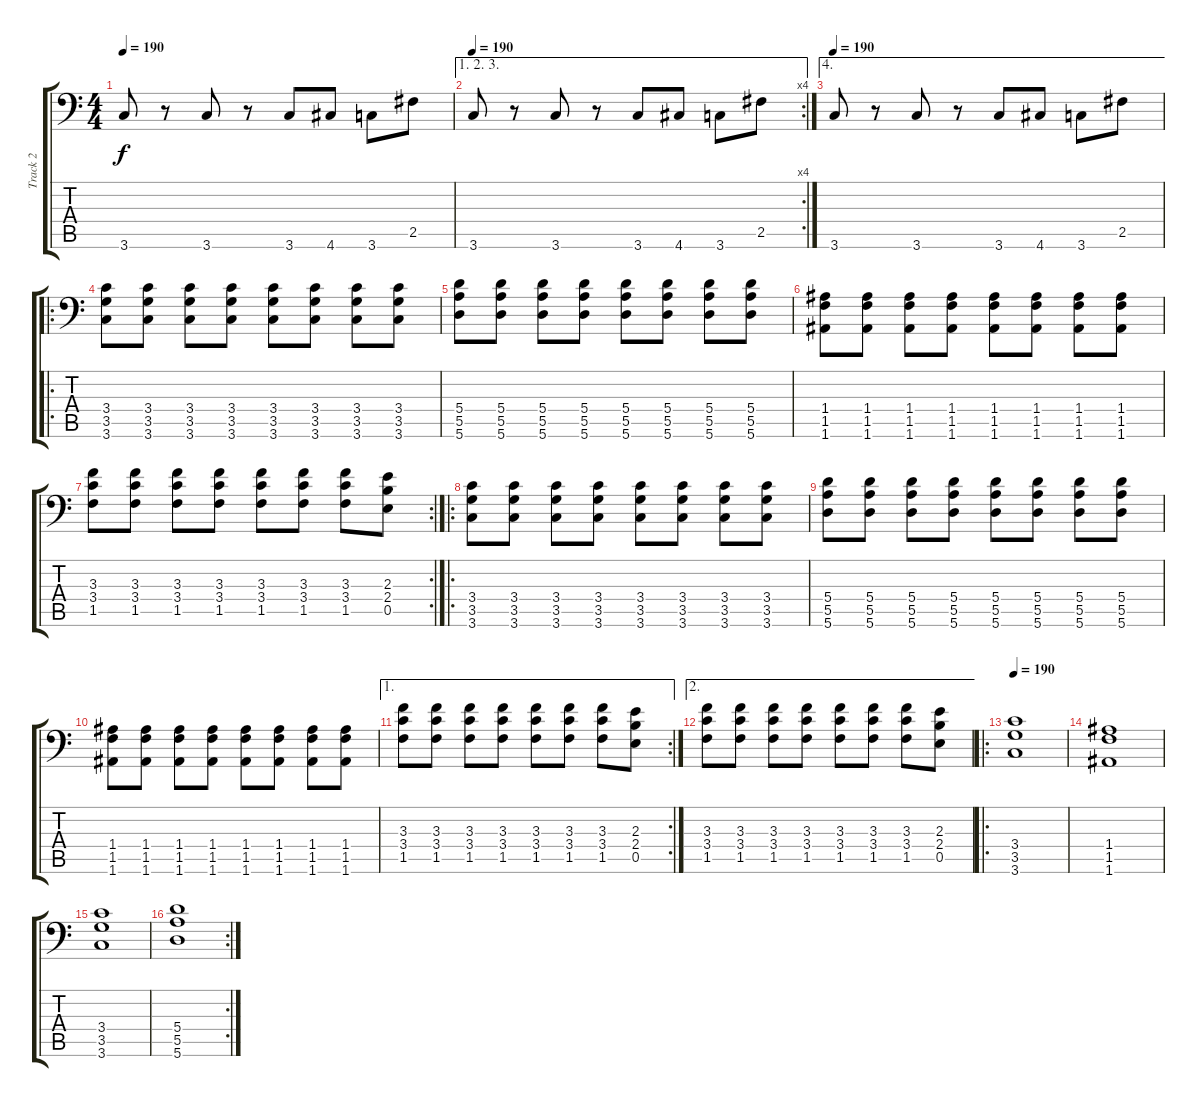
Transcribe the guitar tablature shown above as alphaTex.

\track ("Track 2" "Track 2") {instrument distortionguitar}
\staff {score tabs}
\tuning (B3 Gb3 D3 A2 E2 A1) {hide}
\ts (4 4)
\tempo 190
\clef f4
\ks c
3.6.8{dy f} r.8 3.6.8 r.8 3.6.8 4.6.8 3.6.8 2.5.8 |
\ae (1 2 3)
\rc 4
\tempo 190
3.6.8 r.8 3.6.8 r.8 3.6.8 4.6.8 3.6.8 2.5.8 |
\ae 4
\tempo 190
3.6.8 r.8 3.6.8 r.8 3.6.8 4.6.8 3.6.8 2.5.8 |
\ro
(3.4 3.5 3.6).8 (3.4 3.5 3.6).8 (3.4 3.5 3.6).8 (3.4 3.5 3.6).8 (3.4 3.5 3.6).8 (3.4 3.5 3.6).8 (3.4 3.5 3.6).8 (3.4 3.5 3.6).8 |
(5.4 5.5 5.6).8 (5.4 5.5 5.6).8 (5.4 5.5 5.6).8 (5.4 5.5 5.6).8 (5.4 5.5 5.6).8 (5.4 5.5 5.6).8 (5.4 5.5 5.6).8 (5.4 5.5 5.6).8 |
(1.4 1.5 1.6).8 (1.4 1.5 1.6).8 (1.4 1.5 1.6).8 (1.4 1.5 1.6).8 (1.4 1.5 1.6).8 (1.4 1.5 1.6).8 (1.4 1.5 1.6).8 (1.4 1.5 1.6).8 |
\rc 2
(3.3 3.4 1.5).8 (3.3 3.4 1.5).8 (3.3 3.4 1.5).8 (3.3 3.4 1.5).8 (3.3 3.4 1.5).8 (3.3 3.4 1.5).8 (3.3 3.4 1.5).8 (2.3 2.4 0.5).8 |
\ro
(3.4 3.5 3.6).8 (3.4 3.5 3.6).8 (3.4 3.5 3.6).8 (3.4 3.5 3.6).8 (3.4 3.5 3.6).8 (3.4 3.5 3.6).8 (3.4 3.5 3.6).8 (3.4 3.5 3.6).8 |
(5.4 5.5 5.6).8 (5.4 5.5 5.6).8 (5.4 5.5 5.6).8 (5.4 5.5 5.6).8 (5.4 5.5 5.6).8 (5.4 5.5 5.6).8 (5.4 5.5 5.6).8 (5.4 5.5 5.6).8 |
(1.4 1.5 1.6).8 (1.4 1.5 1.6).8 (1.4 1.5 1.6).8 (1.4 1.5 1.6).8 (1.4 1.5 1.6).8 (1.4 1.5 1.6).8 (1.4 1.5 1.6).8 (1.4 1.5 1.6).8 |
\ae 1
\rc 2
(3.3 3.4 1.5).8 (3.3 3.4 1.5).8 (3.3 3.4 1.5).8 (3.3 3.4 1.5).8 (3.3 3.4 1.5).8 (3.3 3.4 1.5).8 (3.3 3.4 1.5).8 (2.3 2.4 0.5).8 |
\ae 2
(3.3 3.4 1.5).8 (3.3 3.4 1.5).8 (3.3 3.4 1.5).8 (3.3 3.4 1.5).8 (3.3 3.4 1.5).8 (3.3 3.4 1.5).8 (3.3 3.4 1.5).8 (2.3 2.4 0.5).8 |
\ro
\tempo 190
(3.4 3.5 3.6).1 |
(1.4 1.5 1.6).1 |
(3.4 3.5 3.6).1 |
\rc 2
(5.4 5.5 5.6).1
